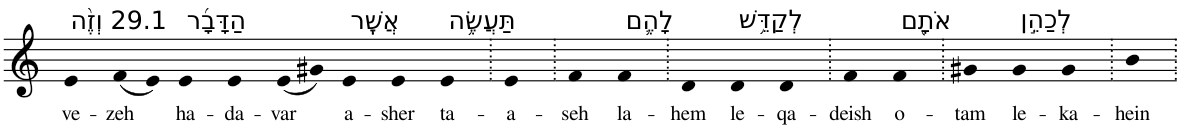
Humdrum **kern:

**kern	**text
*part1	*part1
*staff1	*staff1
*I"Piano	*
*I'Pno	*
*clefG2	*
*k[]	*
=1	=1
!LO:TX:a:t=29.1 וְזֶ֨ה	!
!	!LO:LY:b
4e	ve-
!	!LO:LY:b
(8f	-zeh
8e)	.
!LO:TX:a:t=הַדָּבָ֜ר	!
!	!LO:LY:b
4e	ha-
!	!LO:LY:b
4e	-da-
!	!LO:LY:b
(8e	-var
8g#X)	.
!LO:TX:a:t=אֲשֶֽׁר	!
!	!LO:LY:b
4e	a-
!	!LO:LY:b
4e	-sher
!LO:TX:a:t=תַּעֲשֶׂ֥ה	!
!	!LO:LY:b
4e	ta-
=2.	=2.
!	!LO:LY:b
4e	-a-
=3.	=3.
!	!LO:LY:b
4f	-seh
!LO:TX:a:t=לָהֶ֛ם	!
!	!LO:LY:b
4f	la-
=4.	=4.
!	!LO:LY:b
4d	-hem
!LO:TX:a:t=לְקַדֵּ֥שׁ	!
!	!LO:LY:b
4d	le-
!	!LO:LY:b
4d	-qa-
=5.	=5.
!	!LO:LY:b
4f	-deish
!LO:TX:a:t=אֹתָ֖ם	!
!	!LO:LY:b
4f	o-
=6.	=6.
!	!LO:LY:b
4g#X	-tam
!LO:TX:a:t=לְכַהֵ֣ן	!
!	!LO:LY:b
4g#	le-
!	!LO:LY:b
4g#	-ka-
=7.	=7.
!	!LO:LY:b
4b	-hein
=.	=.
*-	*-
